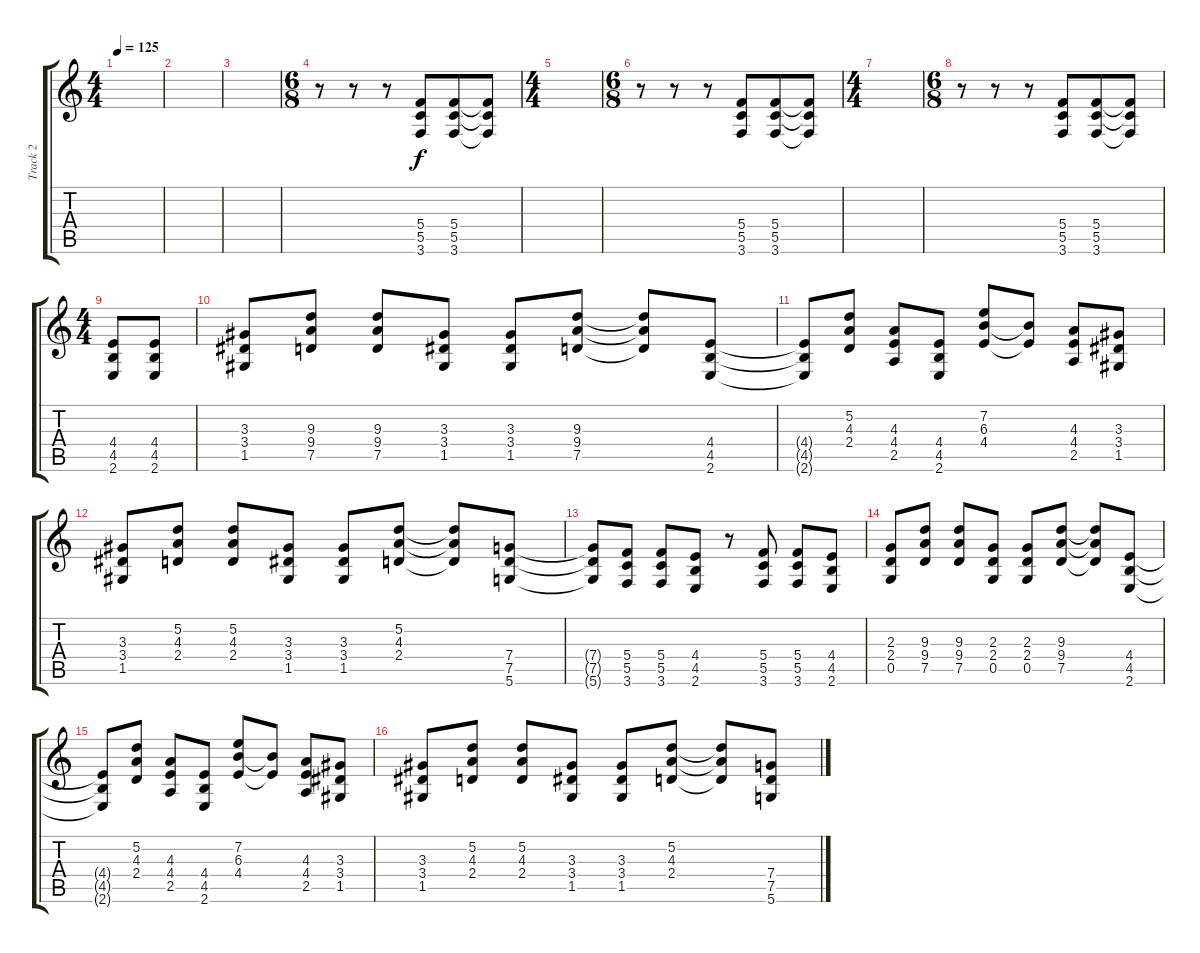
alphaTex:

\track ("Track 2" "Track 2") {instrument distortionguitar}
\staff {score tabs}
\tuning (D4 A3 F3 C3 G2 D2) {hide}
\ts (4 4)
\tempo 125
\clef g2
\ks c
|
|
|
\ts (6 8)
r.8 r.8 r.8 (5.4 5.5 3.6).8 (5.4 5.5 3.6).8 (5.4{t} 5.5{t} 3.6{t}).8 |
\ts (4 4)
|
\ts (6 8)
r.8 r.8 r.8 (5.4 5.5 3.6).8 (5.4 5.5 3.6).8 (5.4{t} 5.5{t} 3.6{t}).8 |
\ts (4 4)
|
\ts (6 8)
r.8 r.8 r.8 (5.4 5.5 3.6).8 (5.4 5.5 3.6).8 (5.4{t} 5.5{t} 3.6{t}).8 |
\ts (4 4)
(4.4 4.5 2.6).8 (4.4 4.5 2.6).8 |
(3.3 3.4 1.5).8 (9.3 9.4 7.5).8 (9.3 9.4 7.5).8 (3.3 3.4 1.5).8 (3.3 3.4 1.5).8 (9.3 9.4 7.5).8 (9.3{t} 9.4{t} 7.5{t}).8 (4.4 4.5 2.6).8 |
(4.4{t} 4.5{t} 2.6{t}).8 (5.2 4.3 2.4).8 (4.3 4.4 2.5).8 (4.4 4.5 2.6).8 (7.2 6.3 4.4).8 (6.3{t} 4.4{t}).8 (4.3 4.4 2.5).8 (3.3 3.4 1.5).8 |
(3.3 3.4 1.5).8 (5.2 4.3 2.4).8 (5.2 4.3 2.4).8 (3.3 3.4 1.5).8 (3.3 3.4 1.5).8 (5.2 4.3 2.4).8 (5.2{t} 4.3{t} 2.4{t}).8 (7.4 7.5 5.6).8 |
(7.4{t} 7.5{t} 5.6{t}).8 (5.4 5.5 3.6).8 (5.4 5.5 3.6).8 (4.4 4.5 2.6).8 r.8 (5.4 5.5 3.6).8 (5.4 5.5 3.6).8 (4.4 4.5 2.6).8 |
(2.3 2.4 0.5).8 (9.3 9.4 7.5).8 (9.3 9.4 7.5).8 (2.3 2.4 0.5).8 (2.3 2.4 0.5).8 (9.3 9.4 7.5).8 (9.3{t} 9.4{t} 7.5{t}).8 (4.4 4.5 2.6).8 |
(4.4{t} 4.5{t} 2.6{t}).8 (5.2 4.3 2.4).8 (4.3 4.4 2.5).8 (4.4 4.5 2.6).8 (7.2 6.3 4.4).8 (6.3{t} 4.4{t}).8 (4.3 4.4 2.5).8 (3.3 3.4 1.5).8 |
(3.3 3.4 1.5).8 (5.2 4.3 2.4).8 (5.2 4.3 2.4).8 (3.3 3.4 1.5).8 (3.3 3.4 1.5).8 (5.2 4.3 2.4).8 (5.2{t} 4.3{t} 2.4{t}).8 (7.4 7.5 5.6).8
